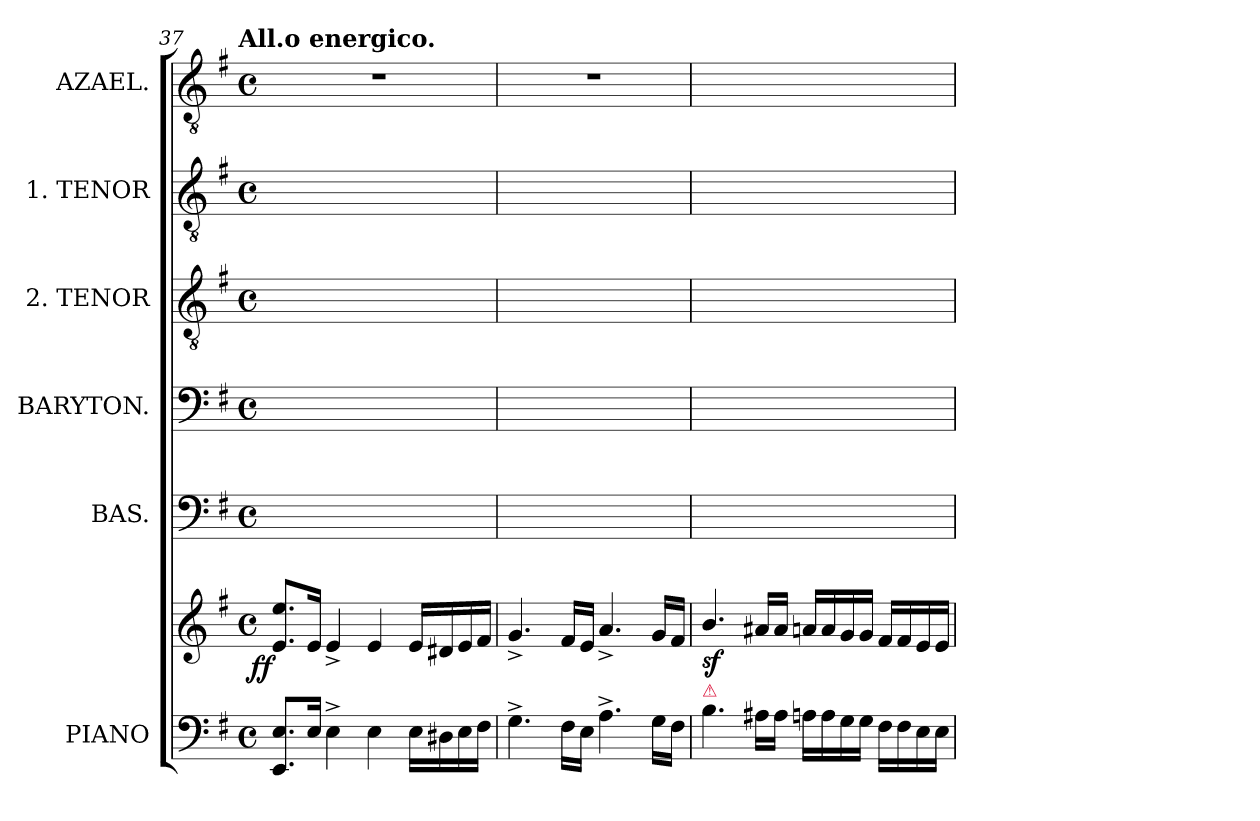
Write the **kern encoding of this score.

**kern	**kern	**dynam	**kern	**kern	**kern	**kern	**kern
*part6	*part6	*part6	*part5	*part4	*part3	*part2	*part1
*staff7	*staff6	*staff6/7	*staff5	*staff4	*staff3	*staff2	*staff1
*I"PIANO	*	*	*I"BAS.	*I"BARYTON.	*I"2. TENOR	*I"1. TENOR	*I"AZAEL.
*	*	*	*I'B	*	*I'T 2	*I'T 1	*
*clefF4	*clefG2	*	*clefF4	*clefF4	*clefGv2	*clefGv2	*clefGv2
*k[f#]	*k[f#]	*	*k[f#]	*k[f#]	*k[f#]	*k[f#]	*k[f#]
!!LO:TX:omd:t=All.o energico.
*M4/4	*M4/4	*	*M4/4	*M4/4	*M4/4	*M4/4	*M4/4
*met(c)	*met(c)	*	*met(c)	*met(c)	*met(c)	*met(c)	*met(c)
=37	=37	=37	=37	=37	=37	=37	=37
!	!	!LO:DY:b:rj	!	!	!	!	!
8.EE/ 8.E/L	8.e/ 8.ee/L	ff	1ryy	1ryy	1ryy	1ryy	1r
16E/Jk	16e/Jk	.	.	.	.	.	.
4E^\	4e^/	.	.	.	.	.	.
4E\	4e/	.	.	.	.	.	.
16E\LL	16e/LL	.	.	.	.	.	.
16D#X\	16d#X/	.	.	.	.	.	.
16E\	16e/	.	.	.	.	.	.
16F#\JJ	16f#/JJ	.	.	.	.	.	.
=38	=38	=38	=38	=38	=38	=38	=38
4.G^\	4.g^/	.	1ryy	1ryy	1ryy	1ryy	1r
16F#\LL	16f#/LL	.	.	.	.	.	.
16E\JJ	16e/JJ	.	.	.	.	.	.
4.A^\	4.a^/	.	.	.	.	.	.
16G\LL	16g/LL	.	.	.	.	.	.
16F#\JJ	16f#/JJ	.	.	.	.	.	.
=39	=39	=39	=39	=39	=39	=39	=39
!LO:TX:a:color=crimson:t=⚠	!	!	!	!	!	!	!
4.B\	4.b/	sf	1ryy	1ryy	1ryy	1ryy	1ryy
16A#X\LL	16a#X/LL	.	.	.	.	.	.
16A#\JJ	16a#/JJ	.	.	.	.	.	.
16An\LL	16an/LL	.	.	.	.	.	.
16A\	16a/	.	.	.	.	.	.
16G\	16g/	.	.	.	.	.	.
16G\JJ	16g/JJ	.	.	.	.	.	.
16F#\LL	16f#/LL	.	.	.	.	.	.
16F#\	16f#/	.	.	.	.	.	.
16E\	16e/	.	.	.	.	.	.
16E\JJ	16e/JJ	.	.	.	.	.	.
=	=	=	=	=	=	=	=
*-	*-	*-	*-	*-	*-	*-	*-
